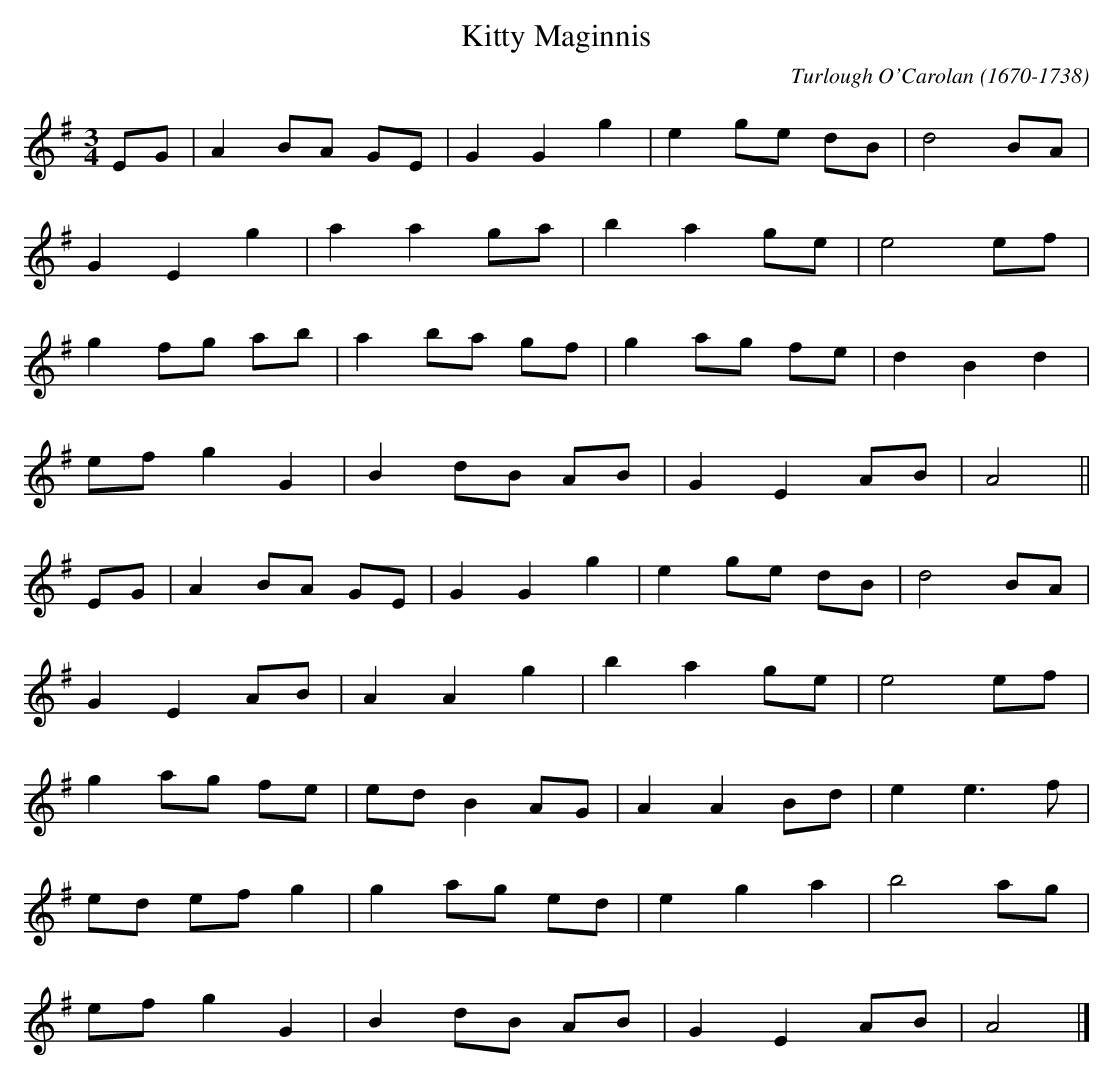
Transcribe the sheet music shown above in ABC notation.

X:1occ
T:Kitty Maginnis
C:Turlough O'Carolan (1670-1738)
M:3/4
L:1/8
K:G
C:MODERATO
EG|A2BA GE|G2G2g2|e2ge dB|d4BA|
G2E2g2|a2a2ga|b2a2ge|e4ef|
g2fg ab|a2ba gf|g2ag fe|d2B2d2|
ef g2G2|B2dB AB|G2E2AB|A4||
EG|A2BA GE|G2G2g2|e2ge dB|d4BA|
G2E2AB|A2A2g2|b2a2ge|e4ef|
g2ag fe|ed B2AG|A2A2Bd|e2e3f|
ed ef g2|g2ag ed|e2g2a2|b4ag|
ef g2G2|B2dB AB|G2E2AB|A4|]
